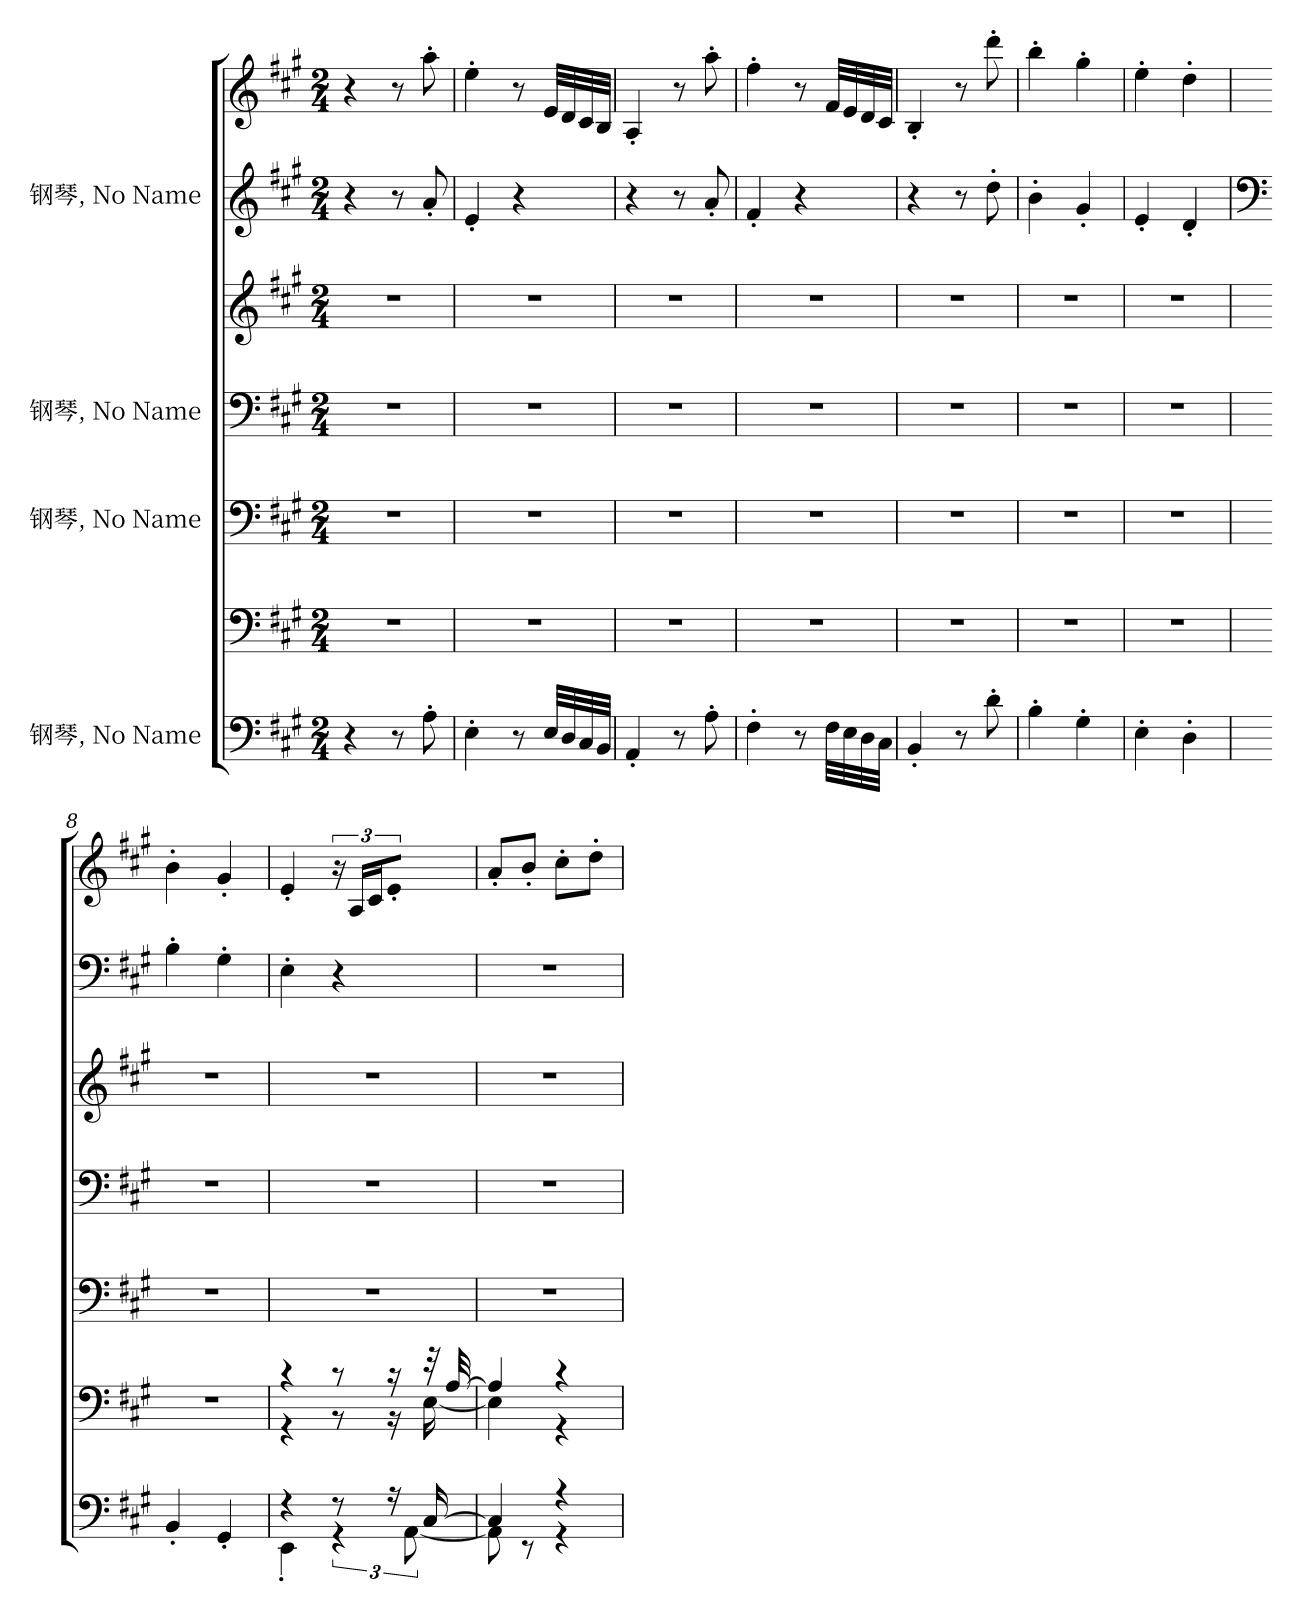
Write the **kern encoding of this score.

**kern	**kern	**kern	**kern	**kern	**kern	**kern
*part4	*part4	*part3	*part2	*part2	*part1	*part1
*staff7	*staff6	*staff5	*staff4	*staff3	*staff2	*staff1
*I"钢琴, No Name	*	*I"钢琴, No Name	*I"钢琴, No Name	*	*I"钢琴, No Name	*
*clefF4	*clefF4	*clefF4	*clefF4	*clefG2	*clefG2	*clefG2
*k[f#c#g#]	*k[f#c#g#]	*k[f#c#g#]	*k[f#c#g#]	*k[f#c#g#]	*k[f#c#g#]	*k[f#c#g#]
*M2/4	*M2/4	*M2/4	*M2/4	*M2/4	*M2/4	*M2/4
*MM126	*MM126	*MM126	*MM126	*MM126	*MM126	*MM126
=1	=1	=1	=1	=1	=1	=1
4r	2r	2r	2r	2r	4r	4r
8r	.	.	.	.	8r	8r
*	*	*	*	*	*	*MM136
8A'\	.	.	.	.	8a'/	8aa'\
=2	=2	=2	=2	=2	=2	=2
4E'\	2r	2r	2r	2r	4e'/	4ee'\
8r	.	.	.	.	4r	8r
32E/LLL	.	.	.	.	.	32e/LLL
32D/	.	.	.	.	.	32d/
32C#/	.	.	.	.	.	32c#/
32BB/JJJ	.	.	.	.	.	32B/JJJ
=3	=3	=3	=3	=3	=3	=3
4AA'/	2r	2r	2r	2r	4r	4A'/
*	*	*	*	*	*	*MM116
8r	.	.	.	.	8r	8r
*	*	*	*	*	*	*MM136
8A'\	.	.	.	.	8a'/	8aa'\
=4	=4	=4	=4	=4	=4	=4
4F#'\	2r	2r	2r	2r	4f#'/	4ff#'\
8r	.	.	.	.	4r	8r
32F#\LLL	.	.	.	.	.	32f#/LLL
32E\	.	.	.	.	.	32e/
32D\	.	.	.	.	.	32d/
*	*	*	*	*	*	*MM134
32C#\JJJ	.	.	.	.	.	32c#/JJJ
=5	=5	=5	=5	=5	=5	=5
4BB'/	2r	2r	2r	2r	4r	4B'/
*	*	*	*	*	*	*MM116
8r	.	.	.	.	8r	8r
8d'\	.	.	.	.	8dd'\	8ddd'\
=6	=6	=6	=6	=6	=6	=6
*	*	*	*	*	*	*MM136
4B'\	2r	2r	2r	2r	4b'\	4bb'\
4G#'\	.	.	.	.	4g#'/	4gg#'\
=7	=7	=7	=7	=7	=7	=7
4E'\	2r	2r	2r	2r	4e'/	4ee'\
4D'\	.	.	.	.	4d'/	4dd'\
!!LO:PB:g=z
=8	=8	=8	=8	=8	=8	=8
*	*	*	*	*	*clefF4	*
4BB'/	2r	2r	2r	2r	4B'\	4b'\
4GG#'/	.	.	.	.	4G#'\	4g#'/
=9	=9	=9	=9	=9	=9	=9
*^	*^	*	*	*	*	*
4r	4EE'\	4r	4r	2r	2r	2r	4E'\	4e'/
*	*	*	*	*	*	*	*	*MM136
8r	6r	8r	8r	.	.	.	4r	24r
.	.	.	.	.	.	.	.	24A/LL
.	.	.	.	.	.	.	.	24c#/J
*	*	*	*	*	*	*	*	*MM250
16r	.	16r	16r	.	.	.	.	8e'/J
.	[12AA\	.	.	.	.	.	.	.
[16C#/	.	32r	[16E\	.	.	.	.	.
.	.	[32A/	.	.	.	.	.	.
=10	=10	=10	=10	=10	=10	=10	=10	=10
*	*	*	*	*	*	*	*	*MM136
4C#/]	8AA\]	4A/]	4E\]	2r	2r	2r	2r	8a'/L
.	8r	.	.	.	.	.	.	8b'/J
4r	4r	4r	4r	.	.	.	.	8cc#'\L
.	.	.	.	.	.	.	.	8dd'\J
*v	*v	*	*	*	*	*	*	*
*	*v	*v	*	*	*	*	*
=	=	=	=	=	=	=
*-	*-	*-	*-	*-	*-	*-
